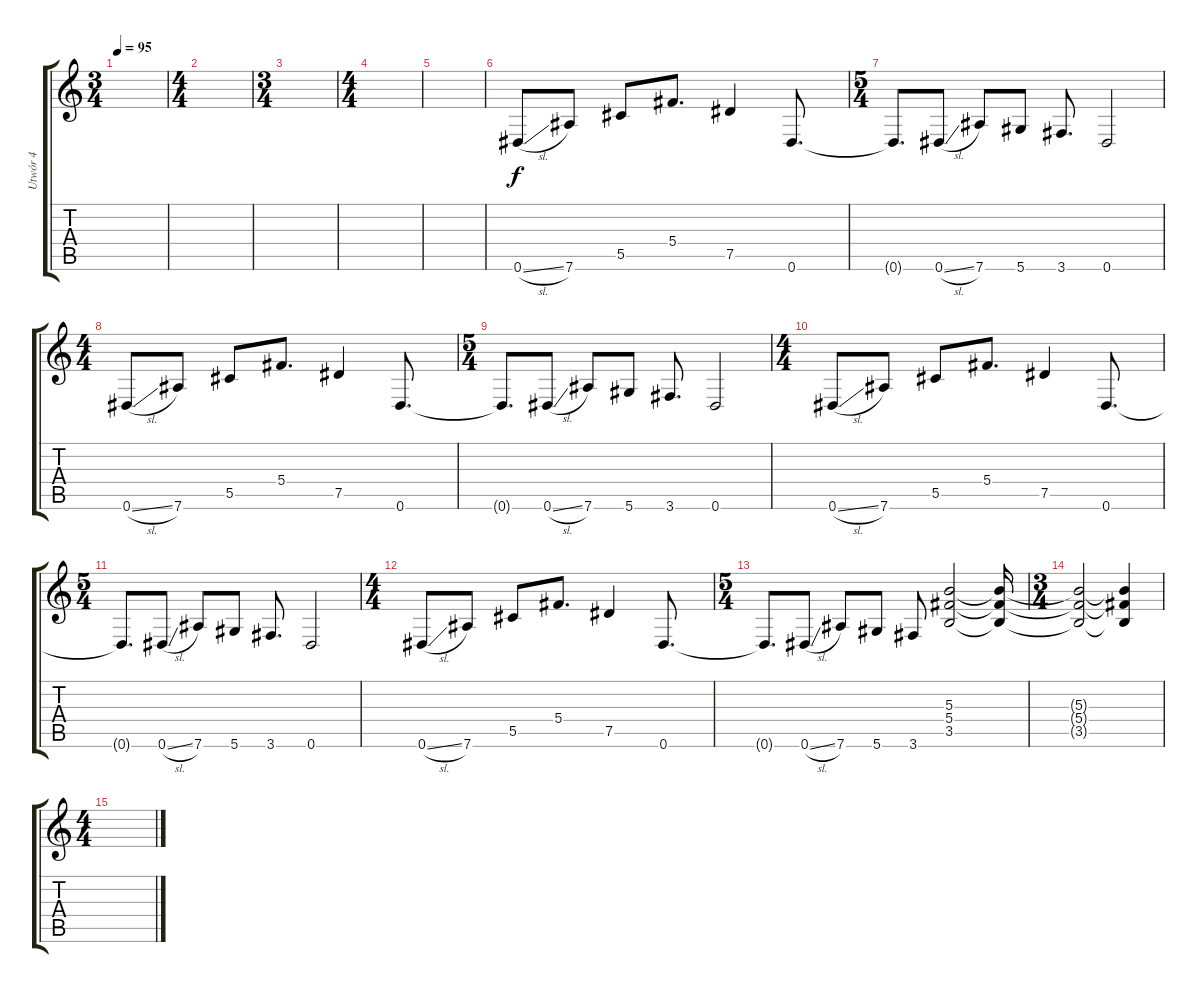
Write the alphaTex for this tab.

\track ("Utwór 4" "Utwór 4") {instrument overdrivenguitar}
\staff {score tabs}
\tuning (Eb4 Bb3 Gb3 Db3 Ab2 Eb2) {hide}
\ts (3 4)
\tempo 95
\clef g2
\ks c
|
\ts (4 4)
|
\ts (3 4)
|
\ts (4 4)
|
|
0.6{sl}.8 7.6.8 5.5.8 5.4.8{d} 7.5.4 0.6.8{d} |
\ts (5 4)
0.6{t}.8{d} 0.6{sl}.8 7.6.8 5.6.8 3.6.8{d} 0.6.2 |
\ts (4 4)
0.6{sl}.8 7.6.8 5.5.8 5.4.8{d} 7.5.4 0.6.8{d} |
\ts (5 4)
0.6{t}.8{d} 0.6{sl}.8 7.6.8 5.6.8 3.6.8{d} 0.6.2 |
\ts (4 4)
0.6{sl}.8 7.6.8 5.5.8 5.4.8{d} 7.5.4 0.6.8{d} |
\ts (5 4)
0.6{t}.8{d} 0.6{sl}.8 7.6.8 5.6.8 3.6.8{d} 0.6.2 |
\ts (4 4)
0.6{sl}.8 7.6.8 5.5.8 5.4.8{d} 7.5.4 0.6.8{d} |
\ts (5 4)
0.6{t}.8{d} 0.6{sl}.8 7.6.8 5.6.8 3.6.8 (5.3 5.4 3.5).2 (5.3{t} 5.4{t} 3.5{t}).16 |
\ts (3 4)
(5.3{t} 5.4{t} 3.5{t}).2 (5.3{t} 5.4{t} 3.5{t}).4 |
\ts (4 4)
